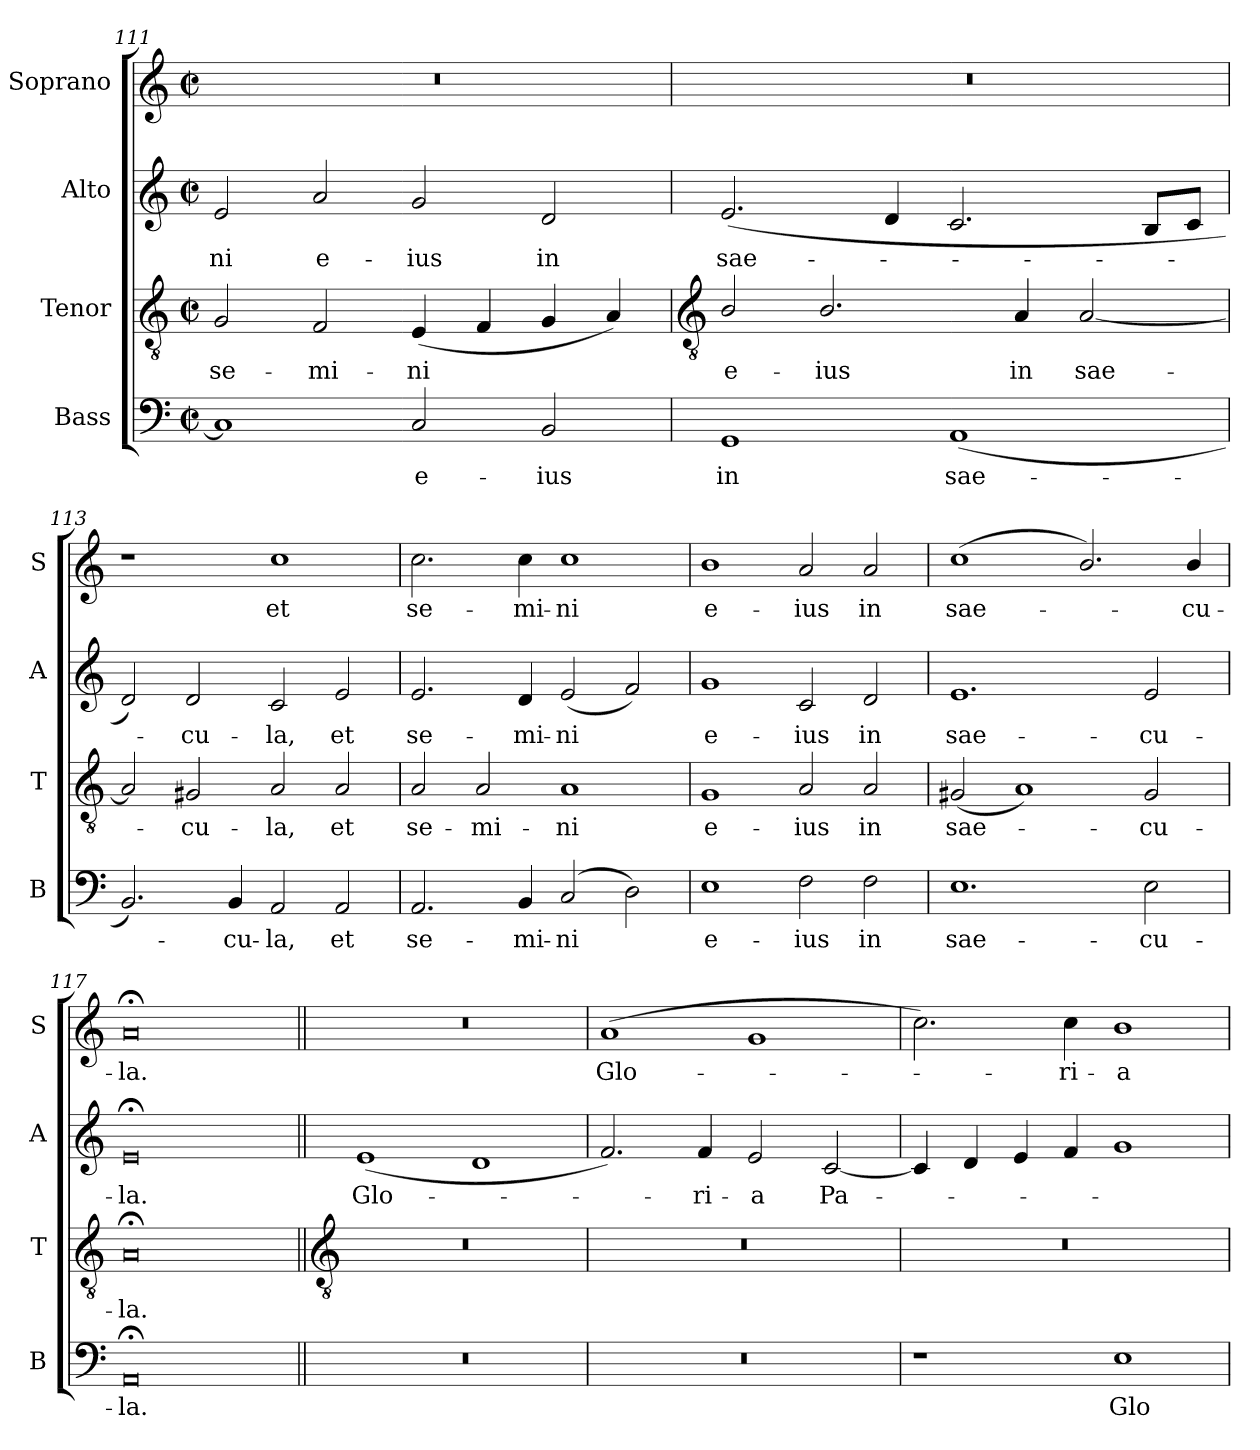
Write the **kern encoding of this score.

**kern	**text	**kern	**text	**kern	**text	**kern	**text
*part4	*part4	*part3	*part3	*part2	*part2	*part1	*part1
*staff4	*staff4	*staff3	*staff3	*staff2	*staff2	*staff1	*staff1
*I"Bass	*	*I"Tenor	*	*I"Alto	*	*I"Soprano	*
*I'B	*	*I'T	*	*I'A	*	*I'S	*
*clefF4	*	*clefGv2	*	*clefG2	*	*clefG2	*
*k[]	*	*k[]	*	*k[]	*	*k[]	*
*C:	*	*C:	*	*C:	*	*C:	*
*M4/2	*	*M4/2	*	*M4/2	*	*M4/2	*
*met(c|)	*	*met(c|)	*	*met(c|)	*	*met(c|)	*
=111	=111	=111	=111	=111	=111	=111	=111
!	!	!	!LO:LY:b	!	!LO:LY:b	!	!
1C]	.	2G	se-	2e	-ni	0r	.
!	!	!	!LO:LY:b	!	!LO:LY:b	!	!
.	.	2F	-mi-	2a	e-	.	.
!	!LO:LY:b	!	!LO:LY:b	!	!LO:LY:b	!	!
2C	e-	(<4E	-ni	2g	-ius	.	.
.	.	4F	.	.	.	.	.
!	!LO:LY:b	!	!	!	!LO:LY:b	!	!
2BB	-ius	4G	.	2d	in	.	.
.	.	4A)	.	.	.	.	.
!!LO:LB:g=z
=112	=112	=112	=112	=112	=112	=112	=112
*	*	*clefGv2	*	*	*	*	*
!	!LO:LY:b	!	!LO:LY:b	!	!LO:LY:b	!	!
1GG	in	2B/	e-	(<2.e	sae-	0r	.
!	!	!	!LO:LY:b	!	!	!	!
.	.	2.B/	-ius	.	.	.	.
.	.	.	.	4d	.	.	.
!	!LO:LY:b	!	!	!	!	!	!
(<1AA	sae-	.	.	2.c	.	.	.
!	!	!	!LO:LY:b	!	!	!	!
.	.	4A	in	.	.	.	.
!	!	!	!LO:LY:b	!	!	!	!
.	.	[2A	sae-	.	.	.	.
.	.	.	.	8BL	.	.	.
.	.	.	.	8cJ	.	.	.
=113	=113	=113	=113	=113	=113	=113	=113
2.BB)	.	2A]	.	2d)	.	1r	.
!	!	!	!LO:LY:b	!	!LO:LY:b	!	!
.	.	2G#X	cu-	2d	cu-	.	.
!	!LO:LY:b	!	!	!	!	!	!
4BB	cu-	.	.	.	.	.	.
!	!LO:LY:b	!	!LO:LY:b	!	!LO:LY:b	!	!LO:LY:b
2AA	-la,	2A	-la,	2c	-la,	1cc	et
!	!LO:LY:b	!	!LO:LY:b	!	!LO:LY:b	!	!
2AA	et	2A	et	2e	et	.	.
=114	=114	=114	=114	=114	=114	=114	=114
!	!LO:LY:b	!	!LO:LY:b	!	!LO:LY:b	!	!LO:LY:b
2.AA	se-	2A	se-	2.e	se-	2.cc	se-
!	!	!	!LO:LY:b	!	!	!	!
.	.	2A	-mi-	.	.	.	.
!	!LO:LY:b	!	!	!	!LO:LY:b	!	!LO:LY:b
4BB	-mi-	.	.	4d	-mi-	4cc	-mi-
!	!LO:LY:b	!	!LO:LY:b	!	!LO:LY:b	!	!LO:LY:b
(<2C	-ni	1A	-ni	(<2e	-ni	1cc	-ni
2D)	.	.	.	2f)	.	.	.
=115	=115	=115	=115	=115	=115	=115	=115
!	!LO:LY:b	!	!LO:LY:b	!	!LO:LY:b	!	!LO:LY:b
1E	e-	1G	e-	1g	e-	1b	e-
!	!LO:LY:b	!	!LO:LY:b	!	!LO:LY:b	!	!LO:LY:b
2F	-ius	2A	-ius	2c	-ius	2a	-ius
!	!LO:LY:b	!	!LO:LY:b	!	!LO:LY:b	!	!LO:LY:b
2F	in	2A	in	2d	in	2a	in
=116	=116	=116	=116	=116	=116	=116	=116
!	!LO:LY:b	!	!LO:LY:b	!	!LO:LY:b	!	!LO:LY:b
1.E	sae-	(<2G#X	sae-	1.e	sae-	(<1cc	sae-
.	.	1A)	.	.	.	.	.
.	.	.	.	.	.	2.b/)	.
!	!LO:LY:b	!	!LO:LY:b	!	!LO:LY:b	!	!
2E	-cu-	2G#	cu-	2e	-cu-	.	.
!	!	!	!	!	!	!	!LO:LY:b
.	.	.	.	.	.	4b/	cu-
=117	=117	=117	=117	=117	=117	=117	=117
!	!LO:LY:b	!	!LO:LY:b	!	!LO:LY:b	!	!LO:LY:b
0AA;<	-la.	0A;<	-la.	0e;<	-la.	0a;<	-la.
!!LO:LB:g=z
=118||	=118||	=118||	=118||	=118||	=118||	=118||	=118||
*	*	*clefGv2	*	*	*	*	*
!	!	!	!	!	!LO:LY:b	!	!
0r	.	0r	.	(<1e	Glo-	0r	.
.	.	.	.	1d	.	.	.
=119	=119	=119	=119	=119	=119	=119	=119
!	!	!	!	!	!	!	!LO:LY:b
0r	.	0r	.	2.f)	.	(>1a	Glo-
!	!	!	!	!	!LO:LY:b	!	!
.	.	.	.	4f	ri-	.	.
!	!	!	!	!	!LO:LY:b	!	!
.	.	.	.	2e	-a	1g	.
!	!	!	!	!	!LO:LY:b	!	!
.	.	.	.	[2c	Pa-	.	.
=120	=120	=120	=120	=120	=120	=120	=120
1r	.	0r	.	4c]	.	2.cc)	.
.	.	.	.	4d	.	.	.
.	.	.	.	4e	.	.	.
!	!	!	!	!	!	!	!LO:LY:b
.	.	.	.	4f	.	4cc	ri-
!	!LO:LY:b	!	!	!	!	!	!LO:LY:b
1E	Glo-	.	.	1g	.	1b	-a
=	=	=	=	=	=	=	=
*-	*-	*-	*-	*-	*-	*-	*-
